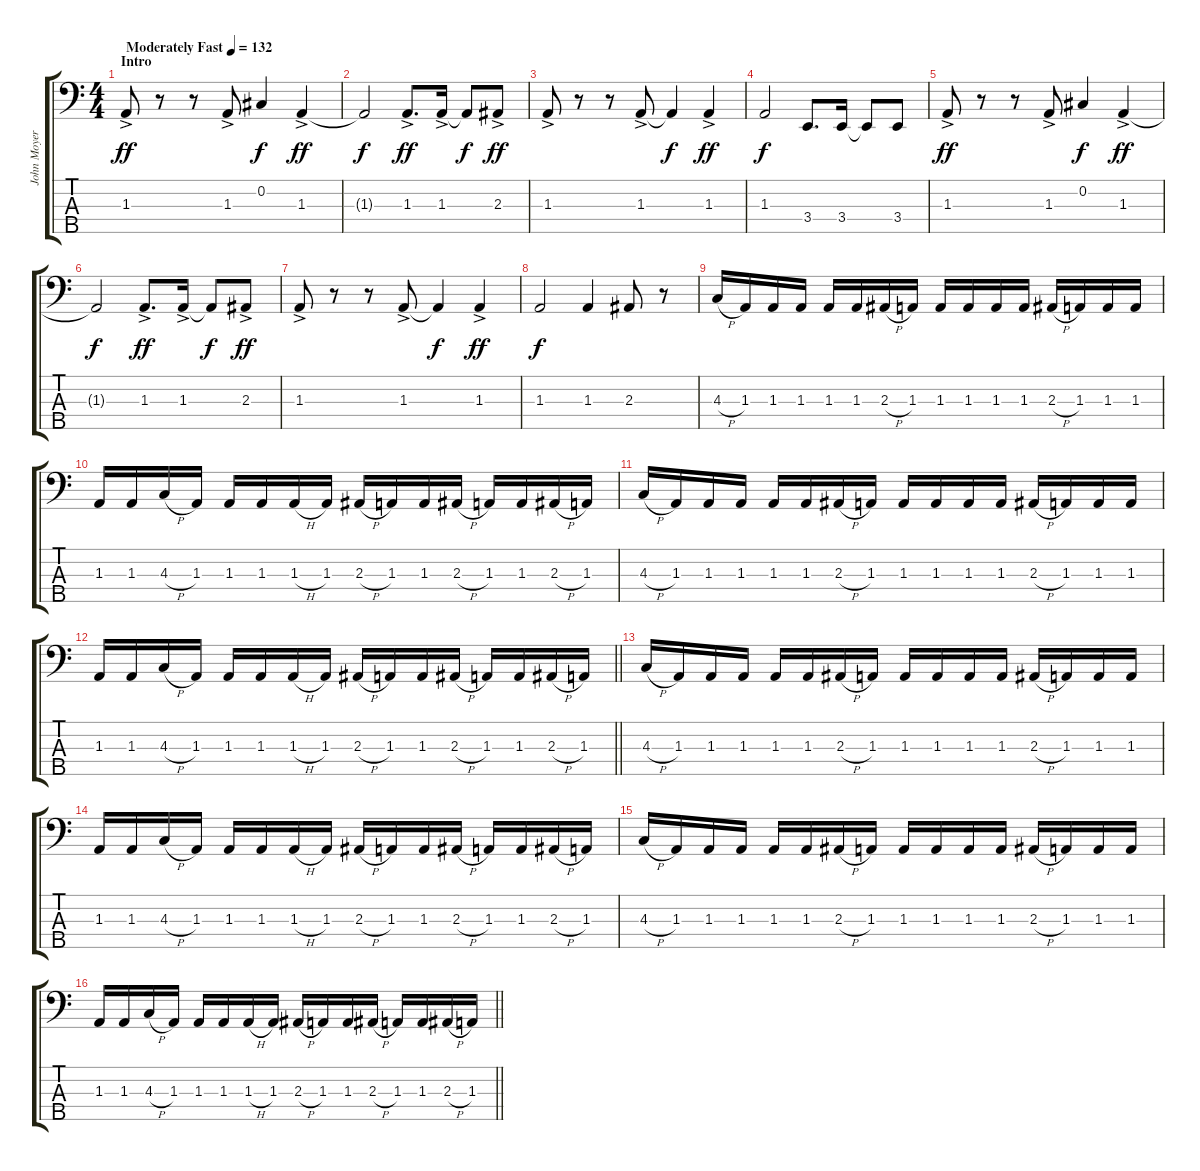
\track ("John Moyer" "John Moyer") {instrument electricbasspick}
\staff {score tabs}
\tuning (Gb2 Db2 Ab1 Db1 Bb0) {hide}
\ts (4 4)
\section ("" "Intro")
\tempo (132 "Moderately Fast")
\clef f4
\ks c
1.3{ac}.8{dy ff instrument electricbasspick} r.8 r.8 1.3{ac}.8 0.2.4{dy f} 1.3{ac}.4{dy ff} |
1.3{t}.2{dy f} 1.3{ac}.8{d dy ff} 1.3{ac}.16 1.3{t}.8{dy f} 2.3{ac}.8{dy ff} |
1.3{ac}.8 r.8 r.8 1.3{ac}.8 1.3{t}.4{dy f} 1.3{ac}.4{dy ff} |
1.3.2{dy f} 3.4.8{d} 3.4.16 3.4{t}.8 3.4.8 |
1.3{ac}.8{dy ff} r.8 r.8 1.3{ac}.8 0.2.4{dy f} 1.3{ac}.4{dy ff} |
1.3{t}.2{dy f} 1.3{ac}.8{d dy ff} 1.3{ac}.16 1.3{t}.8{dy f} 2.3{ac}.8{dy ff} |
1.3{ac}.8 r.8 r.8 1.3{ac}.8 1.3{t}.4{dy f} 1.3{ac}.4{dy ff} |
1.3.2{dy f} 1.3.4 2.3.8 r.8 |
4.3{h}.16 1.3.16 1.3.16 1.3.16 1.3.16 1.3.16 2.3{h}.16 1.3.16 1.3.16 1.3.16 1.3.16 1.3.16 2.3{h}.16 1.3.16 1.3.16 1.3.16 |
1.3.16 1.3.16 4.3{h}.16 1.3.16 1.3.16 1.3.16 1.3{h}.16 1.3.16 2.3{h}.16 1.3.16 1.3.16 2.3{h}.16 1.3.16 1.3.16 2.3{h}.16 1.3.16 |
4.3{h}.16 1.3.16 1.3.16 1.3.16 1.3.16 1.3.16 2.3{h}.16 1.3.16 1.3.16 1.3.16 1.3.16 1.3.16 2.3{h}.16 1.3.16 1.3.16 1.3.16 |
\barLineRight lightlight
1.3.16 1.3.16 4.3{h}.16 1.3.16 1.3.16 1.3.16 1.3{h}.16 1.3.16 2.3{h}.16 1.3.16 1.3.16 2.3{h}.16 1.3.16 1.3.16 2.3{h}.16 1.3.16 |
4.3{h}.16 1.3.16 1.3.16 1.3.16 1.3.16 1.3.16 2.3{h}.16 1.3.16 1.3.16 1.3.16 1.3.16 1.3.16 2.3{h}.16 1.3.16 1.3.16 1.3.16 |
1.3.16 1.3.16 4.3{h}.16 1.3.16 1.3.16 1.3.16 1.3{h}.16 1.3.16 2.3{h}.16 1.3.16 1.3.16 2.3{h}.16 1.3.16 1.3.16 2.3{h}.16 1.3.16 |
4.3{h}.16 1.3.16 1.3.16 1.3.16 1.3.16 1.3.16 2.3{h}.16 1.3.16 1.3.16 1.3.16 1.3.16 1.3.16 2.3{h}.16 1.3.16 1.3.16 1.3.16 |
\barLineRight lightlight
1.3.16 1.3.16 4.3{h}.16 1.3.16 1.3.16 1.3.16 1.3{h}.16 1.3.16 2.3{h}.16 1.3.16 1.3.16 2.3{h}.16 1.3.16 1.3.16 2.3{h}.16 1.3.16
